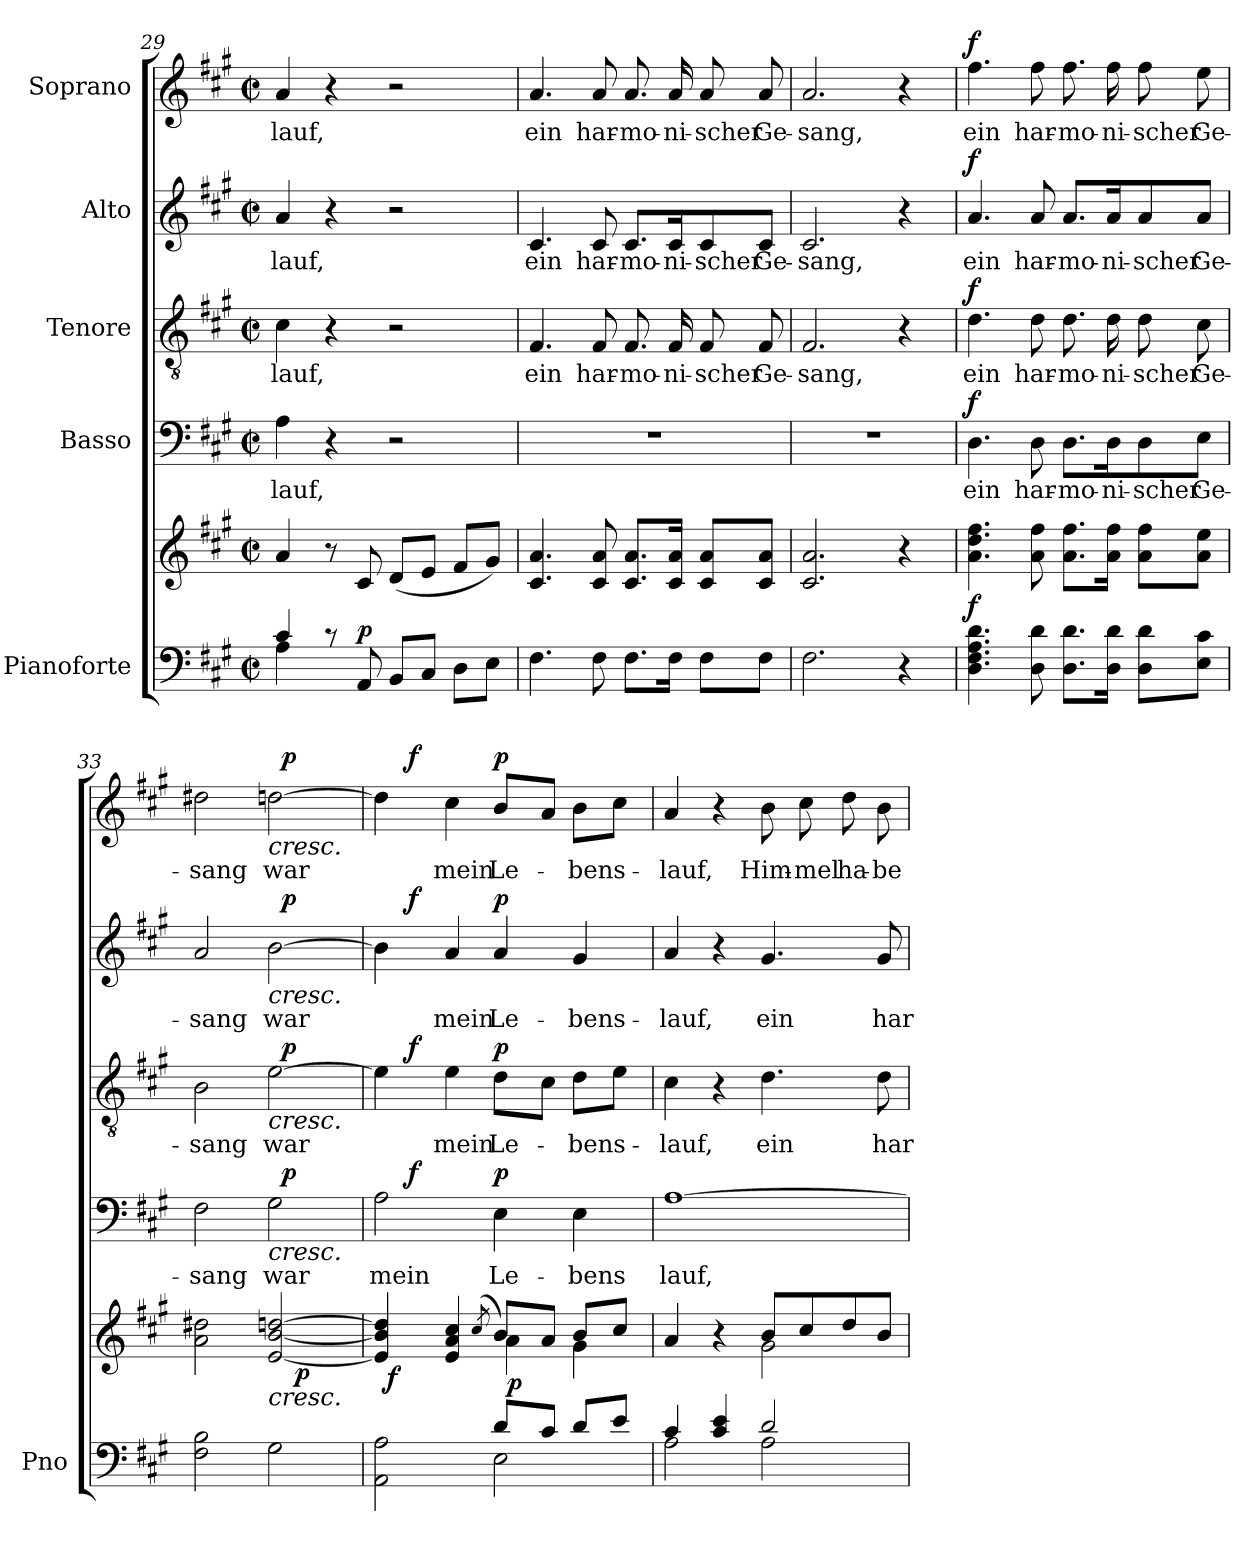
**kern	**kern	**dynam	**kern	**text	**dynam	**kern	**text	**dynam	**kern	**text	**dynam	**kern	**text	**dynam
*part5	*part5	*part5	*part4	*part4	*part4	*part3	*part3	*part3	*part2	*part2	*part2	*part1	*part1	*part1
*staff6	*staff5	*staff5/6	*staff4	*staff4	*staff4	*staff3	*staff3	*staff3	*staff2	*staff2	*staff2	*staff1	*staff1	*staff1
*I"Pianoforte	*	*	*I"Basso	*	*	*I"Tenore	*	*	*I"Alto	*	*	*I"Soprano	*	*
*I'Pno	*	*	*	*	*	*	*	*	*	*	*	*	*	*
!!LO:LB:g=z
*clefF4	*clefG2	*	*clefF4	*	*	*clefGv2	*	*	*clefG2	*	*	*clefG2	*	*
*k[f#c#g#]	*k[f#c#g#]	*	*k[f#c#g#]	*	*	*k[f#c#g#]	*	*	*k[f#c#g#]	*	*	*k[f#c#g#]	*	*
*A:	*A:	*	*A:	*	*	*A:	*	*	*A:	*	*	*A:	*	*
*M2/2	*M2/2	*	*M2/2	*	*	*M2/2	*	*	*M2/2	*	*	*M2/2	*	*
*met(c|)	*met(c|)	*	*met(c|)	*	*	*met(c|)	*	*	*met(c|)	*	*	*met(c|)	*	*
=29	=29	=29	=29	=29	=29	=29	=29	=29	=29	=29	=29	=29	=29	=29
*^	*	*	*	*	*	*	*	*	*	*	*	*	*	*
!	!	!	!	!	!LO:LY:b	!	!	!LO:LY:b	!	!	!LO:LY:b	!	!	!LO:LY:b	!
4c#/	4A\	4a/	.	4A\	-lauf,	.	4c#\	-lauf,	.	4a/	-lauf,	.	4a/	-lauf,	.
8rc	4ryy	8r	.	4r	.	.	4r	.	.	4r	.	.	4r	.	.
!	!	!	!LO:DY:a=2	!	!	!	!	!	!	!	!	!	!	!	!
8AA/	.	8c#/	p	.	.	.	.	.	.	.	.	.	.	.	.
8BB/L	2ryy	(<8d/L	.	2r	.	.	2r	.	.	2r	.	.	2r	.	.
8C#/J	.	8e/J	.	.	.	.	.	.	.	.	.	.	.	.	.
8D\L	.	8f#/L	.	.	.	.	.	.	.	.	.	.	.	.	.
8E\J	.	8g#/J)	.	.	.	.	.	.	.	.	.	.	.	.	.
*v	*v	*	*	*	*	*	*	*	*	*	*	*	*	*	*
=30	=30	=30	=30	=30	=30	=30	=30	=30	=30	=30	=30	=30	=30	=30
!	!	!	!	!	!	!	!LO:LY:b	!	!	!LO:LY:b	!	!	!LO:LY:b	!
4.F#\	4.c#/ 4.a/	.	1r	.	.	4.F#/	ein	.	4.c#/	ein	.	4.a/	ein	.
!	!	!	!	!	!	!	!LO:LY:b	!	!	!LO:LY:b	!	!	!LO:LY:b	!
8F#\	8c#/ 8a/	.	.	.	.	8F#/	har-	.	8c#/	har-	.	8a/	har-	.
!	!	!	!	!	!	!	!LO:LY:b	!	!	!LO:LY:b	!	!	!LO:LY:b	!
8.F#\L	8.c#/ 8.a/L	.	.	.	.	8.F#/	-mo-	.	8.c#/L	-mo-	.	8.a/	-mo-	.
!	!	!	!	!	!	!	!LO:LY:b	!	!	!LO:LY:b	!	!	!LO:LY:b	!
16F#\Jk	16c#/ 16a/Jk	.	.	.	.	16F#/	-ni-	.	16c#/K	-ni-	.	16a/	-ni-	.
!	!	!	!	!	!	!	!LO:LY:b	!	!	!LO:LY:b	!	!	!LO:LY:b	!
8F#\L	8c#/ 8a/L	.	.	.	.	8F#/	-scher	.	8c#/	-scher	.	8a/	-scher	.
!	!	!	!	!	!	!	!LO:LY:b	!	!	!LO:LY:b	!	!	!LO:LY:b	!
8F#\J	8c#/ 8a/J	.	.	.	.	8F#/	Ge-	.	8c#/J	Ge-	.	8a/	Ge-	.
=31	=31	=31	=31	=31	=31	=31	=31	=31	=31	=31	=31	=31	=31	=31
!	!	!	!	!	!	!	!LO:LY:b	!	!	!LO:LY:b	!	!	!LO:LY:b	!
2.F#\	2.c#/ 2.a/	.	1r	.	.	2.F#/	-sang,	.	2.c#/	-sang,	.	2.a/	-sang,	.
4r	4r	.	.	.	.	4r	.	.	4r	.	.	4r	.	.
=32	=32	=32	=32	=32	=32	=32	=32	=32	=32	=32	=32	=32	=32	=32
!	!	!LO:DY:b	!	!LO:LY:b	!LO:DY:a	!	!LO:LY:b	!LO:DY:a	!	!LO:LY:b	!LO:DY:a	!	!LO:LY:b	!LO:DY:a
4.D\ 4.F#\ 4.A\ 4.d\	4.a\ 4.dd\ 4.ff#\	f	4.D\	ein	f	4.d\	ein	f	4.a/	ein	f	4.ff#\	ein	f
!	!	!	!	!LO:LY:b	!	!	!LO:LY:b	!	!	!LO:LY:b	!	!	!LO:LY:b	!
8D\ 8d\	8a\ 8ff#\	.	8D\	har-	.	8d\	har-	.	8a/	har-	.	8ff#\	har-	.
!	!	!	!	!LO:LY:b	!	!	!LO:LY:b	!	!	!LO:LY:b	!	!	!LO:LY:b	!
8.D\ 8.d\L	8.a\ 8.ff#\L	.	8.D\L	-mo-	.	8.d\	-mo-	.	8.a/L	-mo-	.	8.ff#\	-mo-	.
!	!	!	!	!LO:LY:b	!	!	!LO:LY:b	!	!	!LO:LY:b	!	!	!LO:LY:b	!
16D\ 16d\Jk	16a\ 16ff#\Jk	.	16D\K	-ni-	.	16d\	-ni-	.	16a/K	-ni-	.	16ff#\	-ni-	.
!	!	!	!	!LO:LY:b	!	!	!LO:LY:b	!	!	!LO:LY:b	!	!	!LO:LY:b	!
8D\ 8d\L	8a\ 8ff#\L	.	8D\	-scher	.	8d\	-scher	.	8a/	-scher	.	8ff#\	-scher	.
!	!	!	!	!LO:LY:b	!	!	!LO:LY:b	!	!	!LO:LY:b	!	!	!LO:LY:b	!
8E\ 8c#\J	8a\ 8ee\J	.	8E\J	Ge-	.	8c#\	Ge-	.	8a/J	Ge-	.	8ee\	Ge-	.
=33	=33	=33	=33	=33	=33	=33	=33	=33	=33	=33	=33	=33	=33	=33
!	!	!	!	!LO:LY:b	!	!	!LO:LY:b	!	!	!LO:LY:b	!	!	!LO:LY:b	!
*	*^	*	*^	*	*	*^	*	*	*^	*	*	*^	*	*
2F#\ 2B\	2a\ 2dd#X\	2ryy	.	2F#\	2ryy	-sang	.	2B\	2ryy	-sang	.	2a/	2ryy	-sang	.	2dd#X\	2ryy	-sang	.
!	!	!	!LO:HP:b	!	!	!LO:LY:b	!LO:HP:b	!	!	!LO:LY:b	!LO:HP:b	!	!	!LO:LY:b	!LO:HP:b	!	!	!LO:LY:b	!LO:HP:b
2G#\	[2e/ [2b/ [2ddn/	16ryy	<	2G#\	32ryy	war	<	[2e\	32ryy	war	<	[2b\	32ryy	war	<	[2ddn\	32ryy	war	<
!	!	!	!	!	!	!	!LO:DY:a	!	!	!	!LO:DY:a	!	!	!	!LO:DY:a	!	!	!	!LO:DY:a
.	.	.	.	.	4...ryy	.	p	.	4...ryy	.	p	.	4...ryy	.	p	.	4...ryy	.	p
!	!	!	!LO:DY:b	!	!	!	!	!	!	!	!	!	!	!	!	!	!	!	!
.	.	4..ryy	p	.	.	.	.	.	.	.	.	.	.	.	.	.	.	.	.
.	.	.	[	.	.	.	[	.	.	.	[	.	.	.	[	.	.	.	[
!!LO:PB:g=z	!!
=34	=34	=34	=34	=34	=34	=34	=34	=34	=34	=34	=34	=34	=34	=34	=34	=34	=34	=34	=34
*^	*	*	*	*	*	*	*	*	*	*	*	*	*	*	*	*	*	*	*
!	!	!	!	!	!	!	!LO:LY:b	!	!	!	!	!	!	!	!	!	!	!	!	!
*	*	*	*^	*	*	*	*	*	*	*	*	*	*	*	*	*	*	*	*	*
2AA\ 2A\	2ryy	4e/] 4b/] 4dd/]	2ryy	32ryy	.	2A\	16.ryy	mein	.	4e\]	16.ryy	.	.	4b\]	16.ryy	.	.	4dd\]	16.ryy	.	.
!	!	!	!	!	!LO:DY:b	!	!	!	!	!	!	!	!	!	!	!	!	!	!	!	!
.	.	.	.	2ryy	f	.	.	.	.	.	.	.	.	.	.	.	.	.	.	.	.
!	!	!	!	!	!	!	!	!	!LO:DY:a	!	!	!	!LO:DY:a	!	!	!	!LO:DY:a	!	!	!	!LO:DY:a
.	.	.	.	.	.	.	2ryy	.	f	.	2ryy	.	f	.	2ryy	.	f	.	2ryy	.	f
!	!	!	!	!	!	!	!	!	!	!	!	!LO:LY:b	!	!	!	!LO:LY:b	!	!	!	!LO:LY:b	!
.	.	4e/ 4a/ 4cc#/	.	.	.	.	.	.	.	4e\	.	mein	.	4a/	.	mein	.	4cc#\	.	mein	.
.	.	(>8qcc#/	.	.	.	.	.	.	.	.	.	.	.	.	.	.	.	.	.	.	.
!	!	!	!	!	!	!	!	!LO:LY:b	!LO:DY:a	!	!	!LO:LY:b	!LO:DY:a	!	!	!LO:LY:b	!LO:DY:a	!	!	!LO:LY:b	!LO:DY:a
8d/L	2E\	8b/L)	4a\	.	.	4E\	.	Le-	p	8d\L	.	Le-	p	4a/	.	Le-	p	8b/L	.	Le-	p
!	!	!	!	!	!LO:DY:b	!	!	!	!	!	!	!	!	!	!	!	!	!	!	!	!
.	.	.	.	4...ryy	p	.	.	.	.	.	.	.	.	.	.	.	.	.	.	.	.
.	.	.	.	.	.	.	4ryy	.	.	.	4ryy	.	.	.	4ryy	.	.	.	4ryy	.	.
8c#/J	.	8a/J	.	.	.	.	.	.	.	8c#\J	.	.	.	.	.	.	.	8a/J	.	.	.
!	!	!	!	!	!	!	!	!LO:LY:b	!	!	!	!LO:LY:b	!	!	!	!LO:LY:b	!	!	!	!LO:LY:b	!
8d/L	.	8b/L	4g#\	.	.	4E\	.	-bens	.	8d\L	.	-bens-	.	4g#/	.	-bens-	.	8b\L	.	-bens-	.
.	.	.	.	.	.	.	8ryy	.	.	.	8ryy	.	.	.	8ryy	.	.	.	8ryy	.	.
8e/J	.	8cc#/J	.	.	.	.	.	.	.	8e\J	.	.	.	.	.	.	.	8cc#\J	.	.	.
.	.	.	.	.	.	.	32ryy	.	.	.	32ryy	.	.	.	32ryy	.	.	.	32ryy	.	.
=35	=35	=35	=35	=35	=35	=35	=35	=35	=35	=35	=35	=35	=35	=35	=35	=35	=35	=35	=35	=35	=35
!	!	!	!	!	!	!	!	!LO:LY:b	!	!	!	!LO:LY:b	!	!	!	!LO:LY:b	!	!	!	!LO:LY:b	!
*	*	*	*v	*v	*	*	*	*	*	*v	*v	*	*	*v	*v	*	*	*v	*v	*	*
*	*	*	*	*	*v	*v	*	*	*	*	*	*	*	*	*	*	*
4c#/	2A\	4a/	2ryy	.	[1A	lauf,	.	4c#\	-lauf,	.	4a/	-lauf,	.	4a/	-lauf,	.
4c#/ 4e/	.	4r	.	.	.	.	.	4r	.	.	4r	.	.	4r	.	.
!	!	!	!	!	!	!	!	!	!LO:LY:b	!	!	!LO:LY:b	!	!	!LO:LY:b	!
2d/	2A\	8b/L	2g#\	.	.	.	.	4.d\	ein	.	4.g#/	ein	.	8b\	Him-	.
!	!	!	!	!	!	!	!	!	!	!	!	!	!	!	!LO:LY:b	!
.	.	8cc#/	.	.	.	.	.	.	.	.	.	.	.	8cc#\	-mel	.
!	!	!	!	!	!	!	!	!	!	!	!	!	!	!	!LO:LY:b	!
.	.	8dd/	.	.	.	.	.	.	.	.	.	.	.	8dd\	ha-	.
!	!	!	!	!	!	!	!	!	!LO:LY:b	!	!	!LO:LY:b	!	!	!LO:LY:b	!
.	.	8b/J	.	.	.	.	.	8d\	har-	.	8g#/	har-	.	8b\	-be	.
*v	*v	*	*	*	*	*	*	*	*	*	*	*	*	*	*	*
*	*v	*v	*	*	*	*	*	*	*	*	*	*	*	*	*
=	=	=	=	=	=	=	=	=	=	=	=	=	=	=
*-	*-	*-	*-	*-	*-	*-	*-	*-	*-	*-	*-	*-	*-	*-
